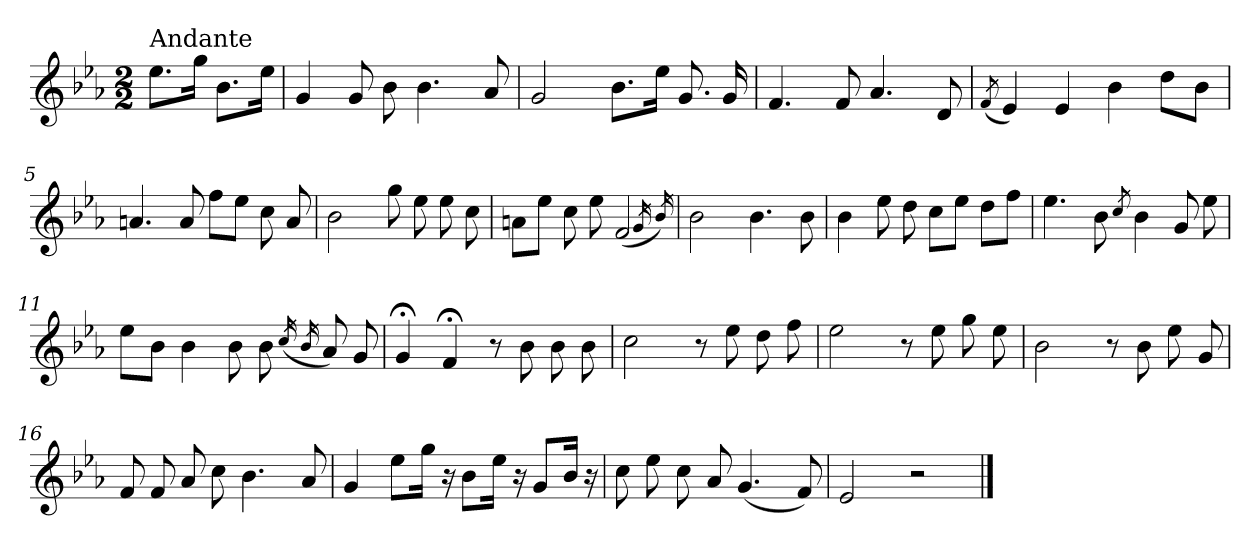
**kern
*part1
*staff1
*clefG2
*k[b-e-a-]
*E-:
*M2/2
=
!LO:TX:a:t=Andante
8.ee-\L
16gg\Jk
8.b-\L
16ee-\Jk
=1
4g/
8g/
8b-\
4.b-\
8a-/
=2
2g/
8.b-\L
16ee-\Jk
8.g/
16g/
=3
4.f/
8f/
4.a-/
8d/
!!LO:LB:g=z
=4
(<8qf/
4e-/)
4e-/
4b-\
8dd\L
8b-\J
=5
4.an/
8a/
8ff\L
8ee-\J
8cc\
8a/
=6
2b-\
8gg\
8ee-\
8ee-\
8cc\
=7
8an\L
8ee-\J
8cc\
8ee-\
(<2f/
16qg/
16qb-/)
=8
2b-\
4.b-\
8b-\
!!LO:LB:g=z
=9
4b-\
8ee-\
8dd\
8cc\L
8ee-\J
8dd\L
8ff\J
=10
4.ee-\
8b-\
8qcc/
4b-\
8g/
8ee-\
=11
8ee-\L
8b-\J
4b-\
8b-\
8b-\
(<16qcc/
16qb-/
8a-/)
8g/
=12
4g;</
4f;</
8r
8b-\
8b-\
8b-\
!!LO:LB:g=z
=13
2cc\
8r
8ee-\
8dd\
8ff\
=14
2ee-\
8r
8ee-\
8gg\
8ee-\
=15
2b-\
8r
8b-\
8ee-\
8g/
=16
8f/
8f/
8a-/
8cc\
4.b-\
8a-/
!!LO:LB:g=z
=17
4g/
8ee-\L
16gg\Jk
16r
8b-\L
16ee-\Jk
16r
8g/L
16b-/Jk
16r
=18
8cc\
8ee-\
8cc\
8a-/
(<4.g/
8f/)
=19
2e-/
2r
==
*-
